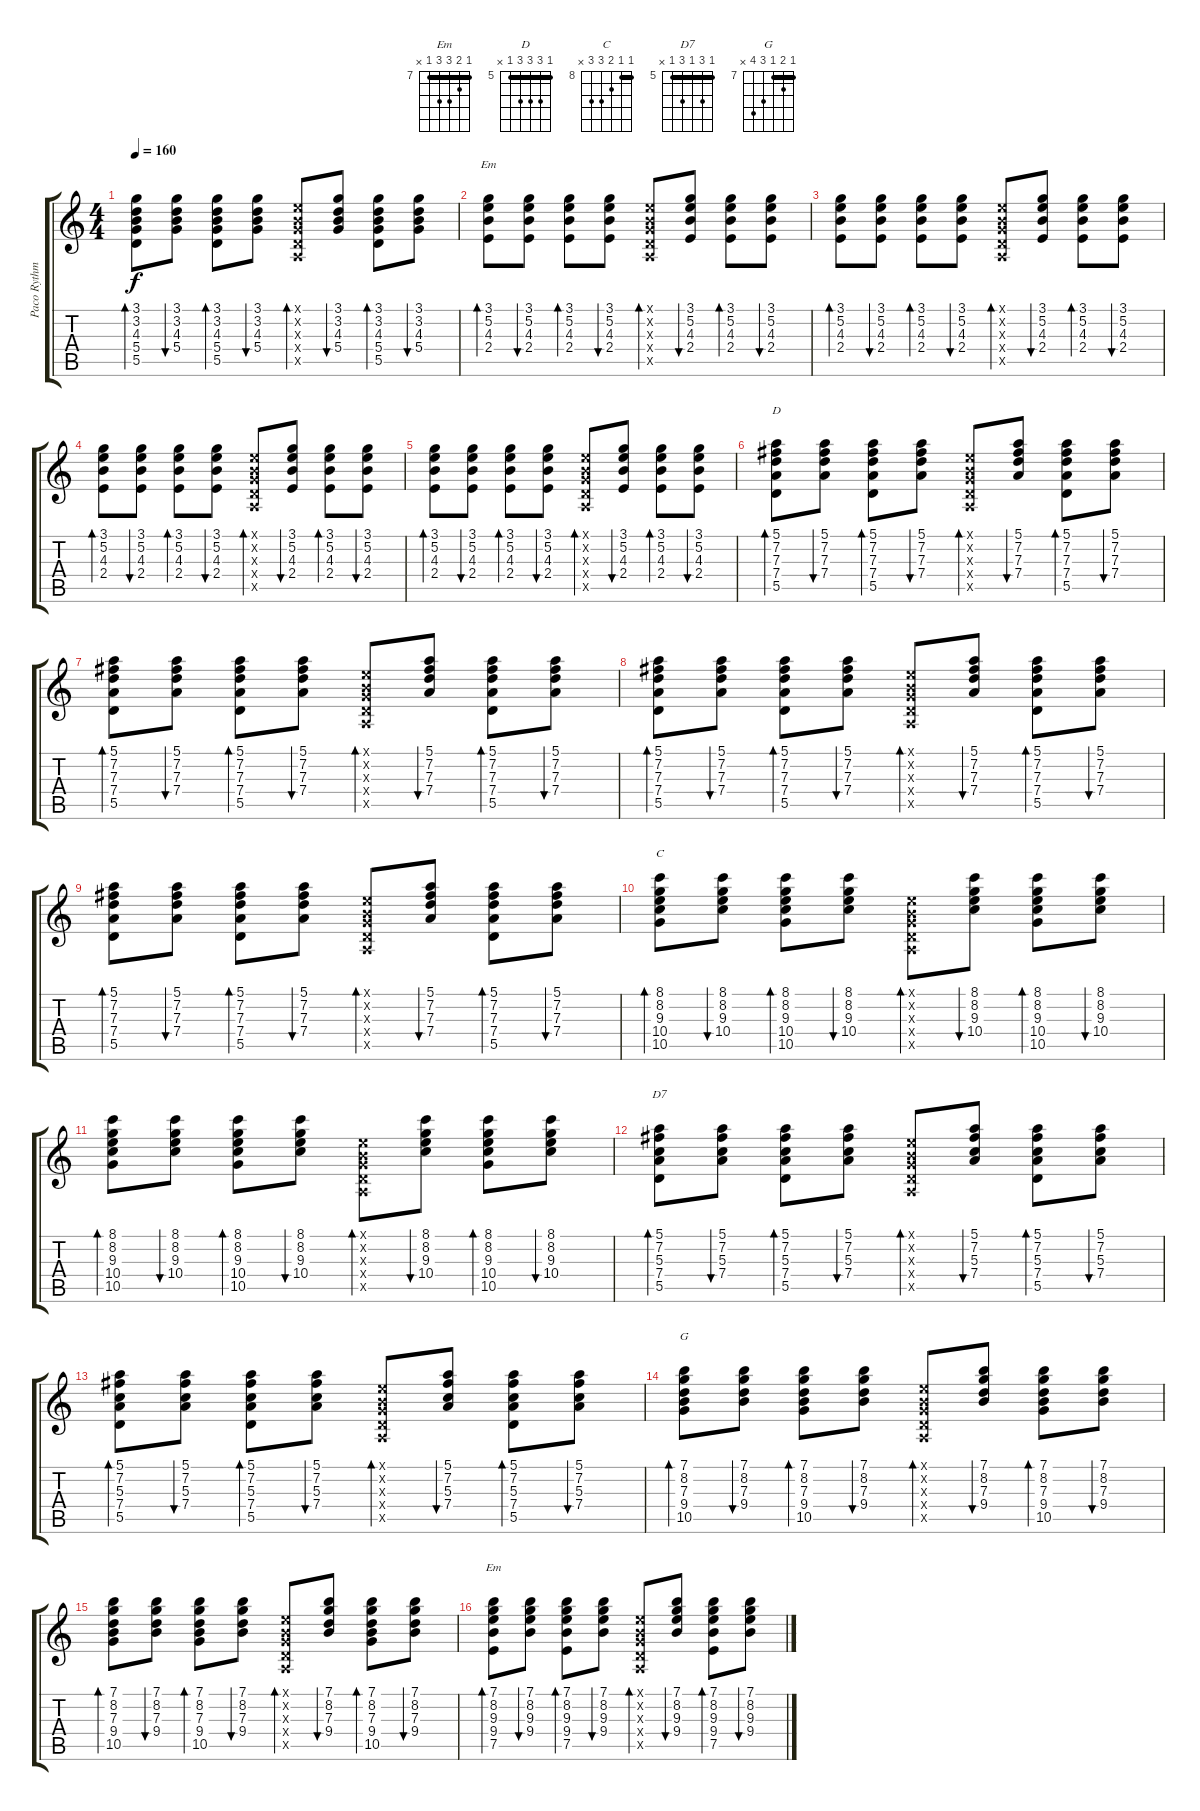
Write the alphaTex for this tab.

\track ("Paco Rythm" "Paco Rythm") {instrument acousticguitarnylon}
\staff {score tabs}
\tuning (E4 B3 G3 D3 A2 E2) {hide}
\chord ("Em" 3 5 4 2 x x)
\chord ("D" 5 7 7 7 5 x) {firstfret 5 barre 5}
\chord ("C" 8 8 9 10 10 x) {firstfret 8 barre 8}
\chord ("D7" 5 7 5 7 5 x) {firstfret 5 barre 5}
\chord ("G" 7 8 7 9 10 x) {firstfret 7 barre 7}
\chord ("Em" 7 8 9 9 7 x) {firstfret 7 barre 7}
\ts (4 4)
\tempo 160
\clef g2
\ks c
(3.1 3.2 4.3 5.4 5.5).8{bd 60 dy f} (3.1 3.2 4.3 5.4).8{bu 60} (3.1 3.2 4.3 5.4 5.5).8{bd 60} (3.1 3.2 4.3 5.4).8{bu 60} (0.1{x} 0.2{x} 0.3{x} 0.4{x} 0.5{x}).8{bd 60} (3.1 3.2 4.3 5.4).8{bu 60} (3.1 3.2 4.3 5.4 5.5).8{bd 60} (3.1 3.2 4.3 5.4).8{bu 60} |
(3.1 5.2 4.3 2.4).8{bd 60 ch "Em"} (3.1 5.2 4.3 2.4).8{bu 60} (3.1 5.2 4.3 2.4).8{bd 60} (3.1 5.2 4.3 2.4).8{bu 60} (0.1{x} 0.2{x} 0.3{x} 0.4{x} 0.5{x}).8{bd 60} (3.1 5.2 4.3 2.4).8{bu 60} (3.1 5.2 4.3 2.4).8{bd 60} (3.1 5.2 4.3 2.4).8{bu 60} |
(3.1 5.2 4.3 2.4).8{bd 60} (3.1 5.2 4.3 2.4).8{bu 60} (3.1 5.2 4.3 2.4).8{bd 60} (3.1 5.2 4.3 2.4).8{bu 60} (0.1{x} 0.2{x} 0.3{x} 0.4{x} 0.5{x}).8{bd 60} (3.1 5.2 4.3 2.4).8{bu 60} (3.1 5.2 4.3 2.4).8{bd 60} (3.1 5.2 4.3 2.4).8{bu 60} |
(3.1 5.2 4.3 2.4).8{bd 60} (3.1 5.2 4.3 2.4).8{bu 60} (3.1 5.2 4.3 2.4).8{bd 60} (3.1 5.2 4.3 2.4).8{bu 60} (0.1{x} 0.2{x} 0.3{x} 0.4{x} 0.5{x}).8{bd 60} (3.1 5.2 4.3 2.4).8{bu 60} (3.1 5.2 4.3 2.4).8{bd 60} (3.1 5.2 4.3 2.4).8{bu 60} |
(3.1 5.2 4.3 2.4).8{bd 60} (3.1 5.2 4.3 2.4).8{bu 60} (3.1 5.2 4.3 2.4).8{bd 60} (3.1 5.2 4.3 2.4).8{bu 60} (0.1{x} 0.2{x} 0.3{x} 0.4{x} 0.5{x}).8{bd 60} (3.1 5.2 4.3 2.4).8{bu 60} (3.1 5.2 4.3 2.4).8{bd 60} (3.1 5.2 4.3 2.4).8{bu 60} |
(5.1 7.2 7.3 7.4 5.5).8{bd 60 ch "D"} (5.1 7.2 7.3 7.4).8{bu 60} (5.1 7.2 7.3 7.4 5.5).8{bd 60} (5.1 7.2 7.3 7.4).8{bu 60} (0.1{x} 0.2{x} 0.3{x} 0.4{x} 0.5{x}).8{bd 60} (5.1 7.2 7.3 7.4).8{bu 60} (5.1 7.2 7.3 7.4 5.5).8{bd 60} (5.1 7.2 7.3 7.4).8{bu 60} |
(5.1 7.2 7.3 7.4 5.5).8{bd 60} (5.1 7.2 7.3 7.4).8{bu 60} (5.1 7.2 7.3 7.4 5.5).8{bd 60} (5.1 7.2 7.3 7.4).8{bu 60} (0.1{x} 0.2{x} 0.3{x} 0.4{x} 0.5{x}).8{bd 60} (5.1 7.2 7.3 7.4).8{bu 60} (5.1 7.2 7.3 7.4 5.5).8{bd 60} (5.1 7.2 7.3 7.4).8{bu 60} |
(5.1 7.2 7.3 7.4 5.5).8{bd 60} (5.1 7.2 7.3 7.4).8{bu 60} (5.1 7.2 7.3 7.4 5.5).8{bd 60} (5.1 7.2 7.3 7.4).8{bu 60} (0.1{x} 0.2{x} 0.3{x} 0.4{x} 0.5{x}).8{bd 60} (5.1 7.2 7.3 7.4).8{bu 60} (5.1 7.2 7.3 7.4 5.5).8{bd 60} (5.1 7.2 7.3 7.4).8{bu 60} |
(5.1 7.2 7.3 7.4 5.5).8{bd 60} (5.1 7.2 7.3 7.4).8{bu 60} (5.1 7.2 7.3 7.4 5.5).8{bd 60} (5.1 7.2 7.3 7.4).8{bu 60} (0.1{x} 0.2{x} 0.3{x} 0.4{x} 0.5{x}).8{bd 60} (5.1 7.2 7.3 7.4).8{bu 60} (5.1 7.2 7.3 7.4 5.5).8{bd 60} (5.1 7.2 7.3 7.4).8{bu 60} |
(8.1 8.2 9.3 10.4 10.5).8{bd 60 ch "C"} (8.1 8.2 9.3 10.4).8{bu 60} (8.1 8.2 9.3 10.4 10.5).8{bd 60} (8.1 8.2 9.3 10.4).8{bu 60} (0.1{x} 0.2{x} 0.3{x} 0.4{x} 0.5{x}).8{bd 60} (8.1 8.2 9.3 10.4).8{bu 60} (8.1 8.2 9.3 10.4 10.5).8{bd 60} (8.1 8.2 9.3 10.4).8{bu 60} |
(8.1 8.2 9.3 10.4 10.5).8{bd 60} (8.1 8.2 9.3 10.4).8{bu 60} (8.1 8.2 9.3 10.4 10.5).8{bd 60} (8.1 8.2 9.3 10.4).8{bu 60} (0.1{x} 0.2{x} 0.3{x} 0.4{x} 0.5{x}).8{bd 60} (8.1 8.2 9.3 10.4).8{bu 60} (8.1 8.2 9.3 10.4 10.5).8{bd 60} (8.1 8.2 9.3 10.4).8{bu 60} |
(5.1 7.2 5.3 7.4 5.5).8{bd 60 ch "D7"} (5.1 7.2 5.3 7.4).8{bu 60} (5.1 7.2 5.3 7.4 5.5).8{bd 60} (5.1 7.2 5.3 7.4).8{bu 60} (0.1{x} 0.2{x} 0.3{x} 0.4{x} 0.5{x}).8{bd 60} (5.1 7.2 5.3 7.4).8{bu 60} (5.1 7.2 5.3 7.4 5.5).8{bd 60} (5.1 7.2 5.3 7.4).8{bu 60} |
(5.1 7.2 5.3 7.4 5.5).8{bd 60} (5.1 7.2 5.3 7.4).8{bu 60} (5.1 7.2 5.3 7.4 5.5).8{bd 60} (5.1 7.2 5.3 7.4).8{bu 60} (0.1{x} 0.2{x} 0.3{x} 0.4{x} 0.5{x}).8{bd 60} (5.1 7.2 5.3 7.4).8{bu 60} (5.1 7.2 5.3 7.4 5.5).8{bd 60} (5.1 7.2 5.3 7.4).8{bu 60} |
(7.1 8.2 7.3 9.4 10.5).8{bd 60 ch "G"} (7.1 8.2 7.3 9.4).8{bu 60} (7.1 8.2 7.3 9.4 10.5).8{bd 60} (7.1 8.2 7.3 9.4).8{bu 60} (0.1{x} 0.2{x} 0.3{x} 0.4{x} 0.5{x}).8{bd 60} (7.1 8.2 7.3 9.4).8{bu 60} (7.1 8.2 7.3 9.4 10.5).8{bd 60} (7.1 8.2 7.3 9.4).8{bu 60} |
(7.1 8.2 7.3 9.4 10.5).8{bd 60} (7.1 8.2 7.3 9.4).8{bu 60} (7.1 8.2 7.3 9.4 10.5).8{bd 60} (7.1 8.2 7.3 9.4).8{bu 60} (0.1{x} 0.2{x} 0.3{x} 0.4{x} 0.5{x}).8{bd 60} (7.1 8.2 7.3 9.4).8{bu 60} (7.1 8.2 7.3 9.4 10.5).8{bd 60} (7.1 8.2 7.3 9.4).8{bu 60} |
(7.1 8.2 9.3 9.4 7.5).8{bd 60 ch "Em"} (7.1 8.2 9.3 9.4).8{bu 60} (7.1 8.2 9.3 9.4 7.5).8{bd 60} (7.1 8.2 9.3 9.4).8{bu 60} (0.1{x} 0.2{x} 0.3{x} 0.4{x} 0.5{x}).8{bd 60} (7.1 8.2 9.3 9.4).8{bu 60} (7.1 8.2 9.3 9.4 7.5).8{bd 60} (7.1 8.2 9.3 9.4).8{bu 60}
